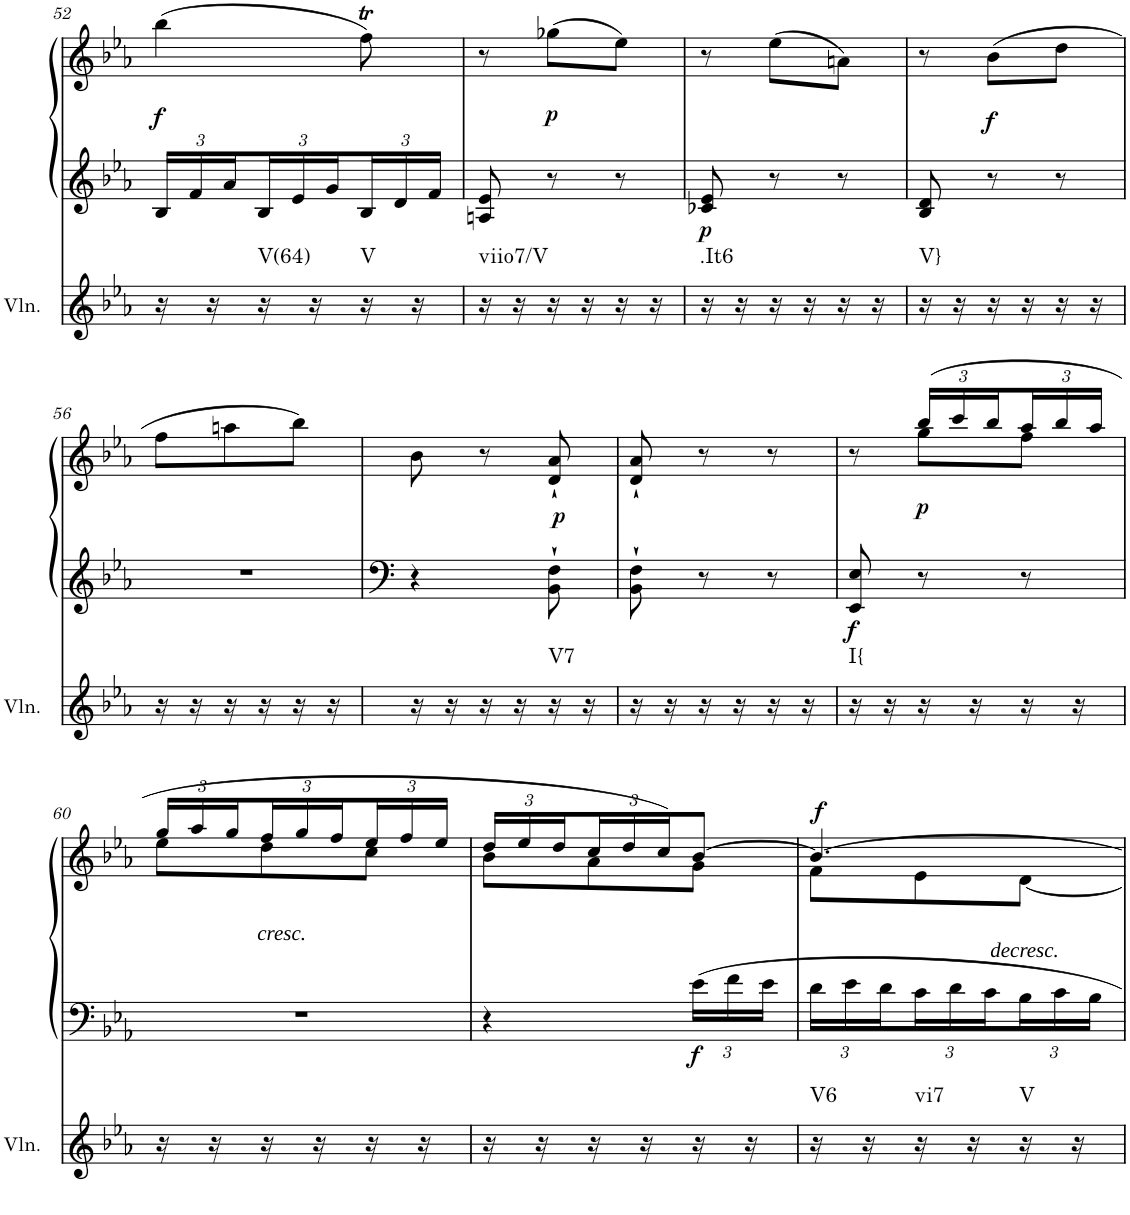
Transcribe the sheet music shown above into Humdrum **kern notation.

**kern	**harte	**kern	**kern	**dynam
*part2	*part2	*part1	*part1	*part1
*staff3	*	*staff2	*staff1	*staff1/2
*I"Violin	*	*I"Klavier linke Hand	*	*
*I'Vln.	*	*	*	*
!!LO:PB:g=z
*clefG2	*	*clefF4	*clefG2	*
*k[b-e-a-]	*	*k[b-e-a-]	*k[b-e-a-]	*
*M3/8	*	*M3/8	*M3/8	*
*	*	*Xbrackettup	*	*
=52	=52	=52	=52	=52
!	!	!	!	!LO:DY:b
16r	.	24B-/LL	(4bb-\	f
.	.	24f/	.	.
16r	.	.	.	.
.	.	24a-/	.	.
!	!LO:H:kt=V(64)	!	!	!
16r	N	24B-/	.	.
.	.	24e-/	.	.
16r	.	.	.	.
.	.	24g/	.	.
!	!LO:H:kt=V	!	!	!
16r	N	24B-/	8ffT\)	.
.	.	24d/	.	.
16r	.	.	.	.
.	.	24f/JJ	.	.
=53	=53	=53	=53	=53
!	!LO:H:kt=viio7/V	!	!	!
16r	N	8An/ 8e-/	8r	.
16r	.	.	.	.
!	!	!	!	!LO:DY:b
16r	.	8r	(8gg-X\L	p
16r	.	.	.	.
16r	.	8r	8ee-\J)	.
16r	.	.	.	.
=54	=54	=54	=54	=54
!	!LO:H:kt=.It6	!	!	!LO:DY:b=2
16r	N	8c-X/ 8e-/	8r	p
16r	.	.	.	.
16r	.	8r	(8ee-\L	.
16r	.	.	.	.
16r	.	8r	8an\J)	.
16r	.	.	.	.
=55	=55	=55	=55	=55
!	!LO:H:kt=V}	!	!	!
16r	N	8B-/ 8d/	8r	.
16r	.	.	.	.
!	!	!	!	!LO:DY:b
16r	.	8r	(8b-\L	f
16r	.	.	.	.
16r	.	8r	8dd\J	.
16r	.	.	.	.
!!LO:LB:g=z
=56	=56	=56	=56	=56
16r	.	4.r	8ff\L	.
16r	.	.	.	.
16r	.	.	8aan\	.
16r	.	.	.	.
16r	.	.	8bb-\J)	.
16r	.	.	.	.
=57	=57	=57	=57	=57
16r	.	4r	8b-\	.
16r	.	.	.	.
16r	.	.	8r	.
16r	.	.	.	.
!	!LO:H:kt=V7	!	!	!LO:DY:b
16r	N	8BB-\` 8F\`	8d/` 8a-/`	p
16r	.	.	.	.
=58	=58	=58	=58	=58
16r	.	8BB-\` 8F\`	8d/` 8a-/`	.
16r	.	.	.	.
16r	.	8r	8r	.
16r	.	.	.	.
16r	.	8r	8r	.
16r	.	.	.	.
=59	=59	=59	=59	=59
*	*	*	*^	*
!	!LO:H:kt=I{	!	!	!	!LO:DY:b=2
16r	N	8EE-/ 8E-/	8r	8ryy	f
16r	.	.	.	.	.
*	*	*	*Xbrackettup	*	*
!	!	!	!	!	!LO:DY:b
16r	.	8r	(24bb-/LL	8gg\L	p
.	.	.	24ccc/	.	.
16r	.	.	.	.	.
.	.	.	24bb-/	.	.
16r	.	8r	24aa-/	8ff\J	.
.	.	.	24bb-/	.	.
16r	.	.	.	.	.
.	.	.	24aa-/JJ	.	.
!!LO:LB:g=z	!!
=60	=60	=60	=60	=60	=60
16r	.	4.r	24gg/LL	8ee-\L	.
.	.	.	24aa-/	.	.
16r	.	.	.	.	.
.	.	.	24gg/	.	.
!	!	!	!LO:TX:b:i:t=cresc.	!	!
16r	.	.	24ff/	8dd\	.
.	.	.	24gg/	.	.
16r	.	.	.	.	.
.	.	.	24ff/	.	.
16r	.	.	24ee-/	8cc\J	.
.	.	.	24ff/	.	.
16r	.	.	.	.	.
.	.	.	24ee-/JJ	.	.
=61	=61	=61	=61	=61	=61
16r	.	4r	24dd/LL	8b-\L	.
.	.	.	24ee-/	.	.
16r	.	.	.	.	.
.	.	.	24dd/	.	.
16r	.	.	24cc/	8a-\	.
.	.	.	24dd/	.	.
16r	.	.	.	.	.
.	.	.	24cc/J)	.	.
!	!	!	!	!	!LO:DY:b=2
16r	.	24e-\LL	[8b-/J	8g\J	f
.	.	24f\	.	.	.
16r	.	.	.	.	.
.	.	24e-\JJ	.	.	.
=62	=62	=62	=62	=62	=62
!	!LO:H:kt=V6	!	!	!	!LO:DY:a
16r	N	24d\LL	4.b-/_	8f\L	f
.	.	24e-\	.	.	.
16r	.	.	.	.	.
.	.	24d\	.	.	.
!	!LO:H:kt=vi7	!	!	!	!
16r	N	24c\	.	8e-\	.
.	.	24d\	.	.	.
16r	.	.	.	.	.
.	.	24c\	.	.	.
!	!LO:H:kt=V	!	!	!LO:TX:b:i:t=decresc.	!
16r	N	24B-\	.	[8d\J	.
.	.	24c\	.	.	.
16r	.	.	.	.	.
.	.	24B-\JJ	.	.	.
*	*	*	*v	*v	*
=	=	=	=	=
*-	*-	*-	*-	*-
